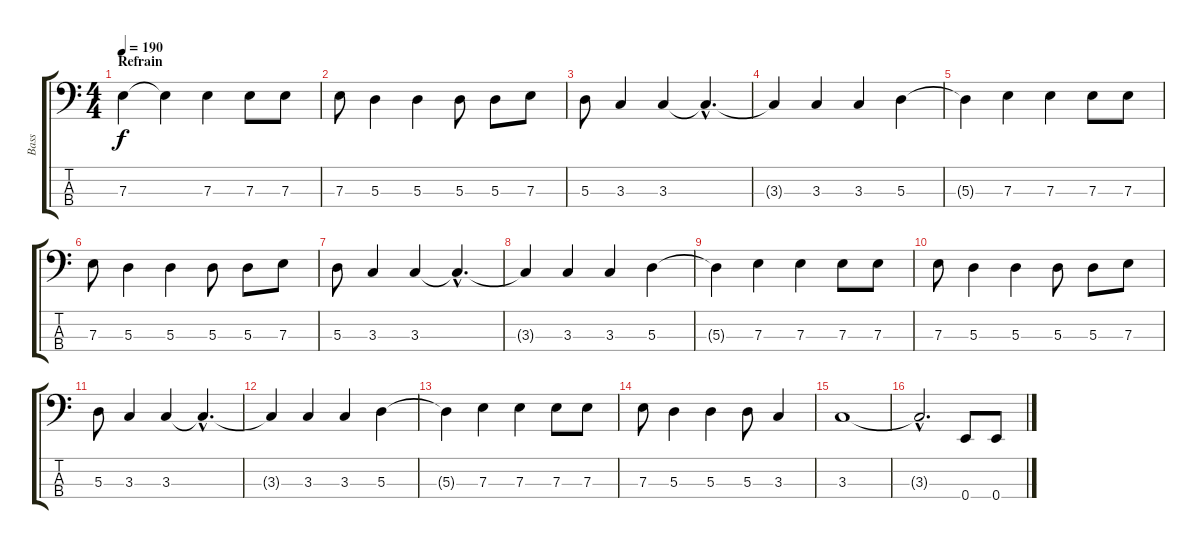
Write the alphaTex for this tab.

\track ("Bass" "Bass") {instrument electricbassfinger}
\staff {score tabs}
\tuning (G2 D2 A1 E1) {hide}
\ts (4 4)
\section ("" "Refrain")
\tempo 190
\clef f4
\ks c
7.3.4{dy f} 7.3{t}.4 7.3.4 7.3.8 7.3.8 |
7.3.8 5.3.4 5.3.4 5.3.8 5.3.8 7.3.8 |
5.3.8 3.3.4 3.3.4 3.3{hac t}.4{d} |
3.3{t}.4 3.3.4 3.3.4 5.3.4 |
5.3{t}.4 7.3.4 7.3.4 7.3.8 7.3.8 |
7.3.8 5.3.4 5.3.4 5.3.8 5.3.8 7.3.8 |
5.3.8 3.3.4 3.3.4 3.3{hac t}.4{d} |
3.3{t}.4 3.3.4 3.3.4 5.3.4 |
5.3{t}.4 7.3.4 7.3.4 7.3.8 7.3.8 |
7.3.8 5.3.4 5.3.4 5.3.8 5.3.8 7.3.8 |
5.3.8 3.3.4 3.3.4 3.3{hac t}.4{d} |
3.3{t}.4 3.3.4 3.3.4 5.3.4 |
5.3{t}.4 7.3.4 7.3.4 7.3.8 7.3.8 |
7.3.8 5.3.4 5.3.4 5.3.8 3.3.4 |
3.3.1 |
3.3{hac t}.2{d} 0.4.8 0.4.8
